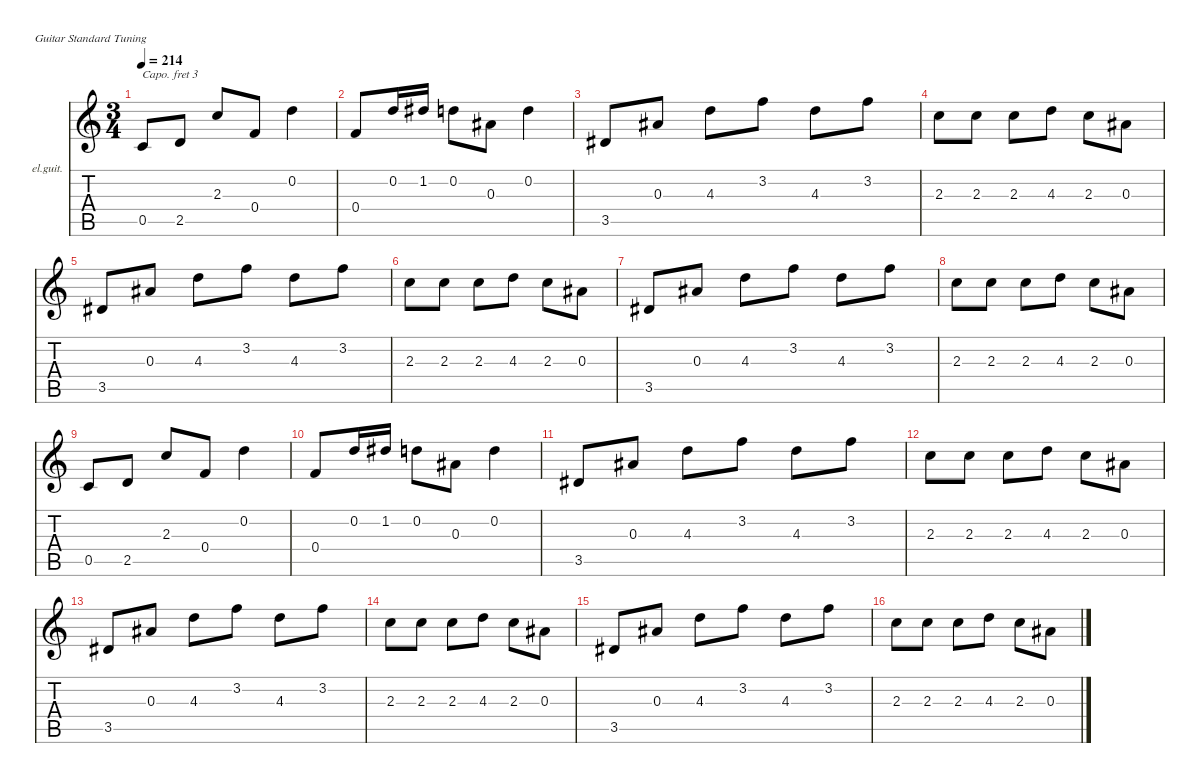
\hideDynamics
\bracketExtendMode nobrackets
\firstSystemTrackNameOrientation horizontal
\otherSystemsTrackNameOrientation horizontal
\track ("Clean Guitar" "el.guit.") {instrument electricguitarclean}
\staff {score tabs}
\capo 3
\tuning (E4 B3 G3 D3 A2 E2)
\ts (3 4)
\tempo 214
\clef g2
\ks aminor
0.5.8{dy mf beam Up} 2.5.8{beam Up} 2.3.8{beam Up} 0.4.8{beam Up} 0.2.4{beam Down} |
0.4.8{beam Up} 0.2.16{beam Up} 1.2{acc #}.16{beam Up} 0.2.8{beam Down} 0.3{acc #}.8{beam Down} 0.2.4{beam Down} |
3.5{acc #}.8{beam Up} 0.3{acc #}.8{beam Up} 4.3.8{beam Down} 3.2.8{beam Down} 4.3.8{beam Down} 3.2.8{beam Down} |
2.3.8{beam Down} 2.3.8{beam Down} 2.3.8{beam Down} 4.3.8{beam Down} 2.3.8{beam Down} 0.3{acc #}.8{beam Down} |
3.5{acc #}.8{beam Up} 0.3{acc #}.8{beam Up} 4.3.8{beam Down} 3.2.8{beam Down} 4.3.8{beam Down} 3.2.8{beam Down} |
2.3.8{beam Down} 2.3.8{beam Down} 2.3.8{beam Down} 4.3.8{beam Down} 2.3.8{beam Down} 0.3{acc #}.8{beam Down} |
3.5{acc #}.8{beam Up} 0.3{acc #}.8{beam Up} 4.3.8{beam Down} 3.2.8{beam Down} 4.3.8{beam Down} 3.2.8{beam Down} |
2.3.8{beam Down} 2.3.8{beam Down} 2.3.8{beam Down} 4.3.8{beam Down} 2.3.8{beam Down} 0.3{acc #}.8{beam Down} |
0.5.8{beam Up} 2.5.8{beam Up} 2.3.8{beam Up} 0.4.8{beam Up} 0.2.4{beam Down} |
0.4.8{beam Up} 0.2.16{beam Up} 1.2{acc #}.16{beam Up} 0.2.8{beam Down} 0.3{acc #}.8{beam Down} 0.2.4{beam Down} |
3.5{acc #}.8{beam Up} 0.3{acc #}.8{beam Up} 4.3.8{beam Down} 3.2.8{beam Down} 4.3.8{beam Down} 3.2.8{beam Down} |
2.3.8{beam Down} 2.3.8{beam Down} 2.3.8{beam Down} 4.3.8{beam Down} 2.3.8{beam Down} 0.3{acc #}.8{beam Down} |
3.5{acc #}.8{beam Up} 0.3{acc #}.8{beam Up} 4.3.8{beam Down} 3.2.8{beam Down} 4.3.8{beam Down} 3.2.8{beam Down} |
2.3.8{beam Down} 2.3.8{beam Down} 2.3.8{beam Down} 4.3.8{beam Down} 2.3.8{beam Down} 0.3{acc #}.8{beam Down} |
3.5{acc #}.8{beam Up} 0.3{acc #}.8{beam Up} 4.3.8{beam Down} 3.2.8{beam Down} 4.3.8{beam Down} 3.2.8{beam Down} |
2.3.8{beam Down} 2.3.8{beam Down} 2.3.8{beam Down} 4.3.8{beam Down} 2.3.8{beam Down} 0.3{acc #}.8{beam Down}
